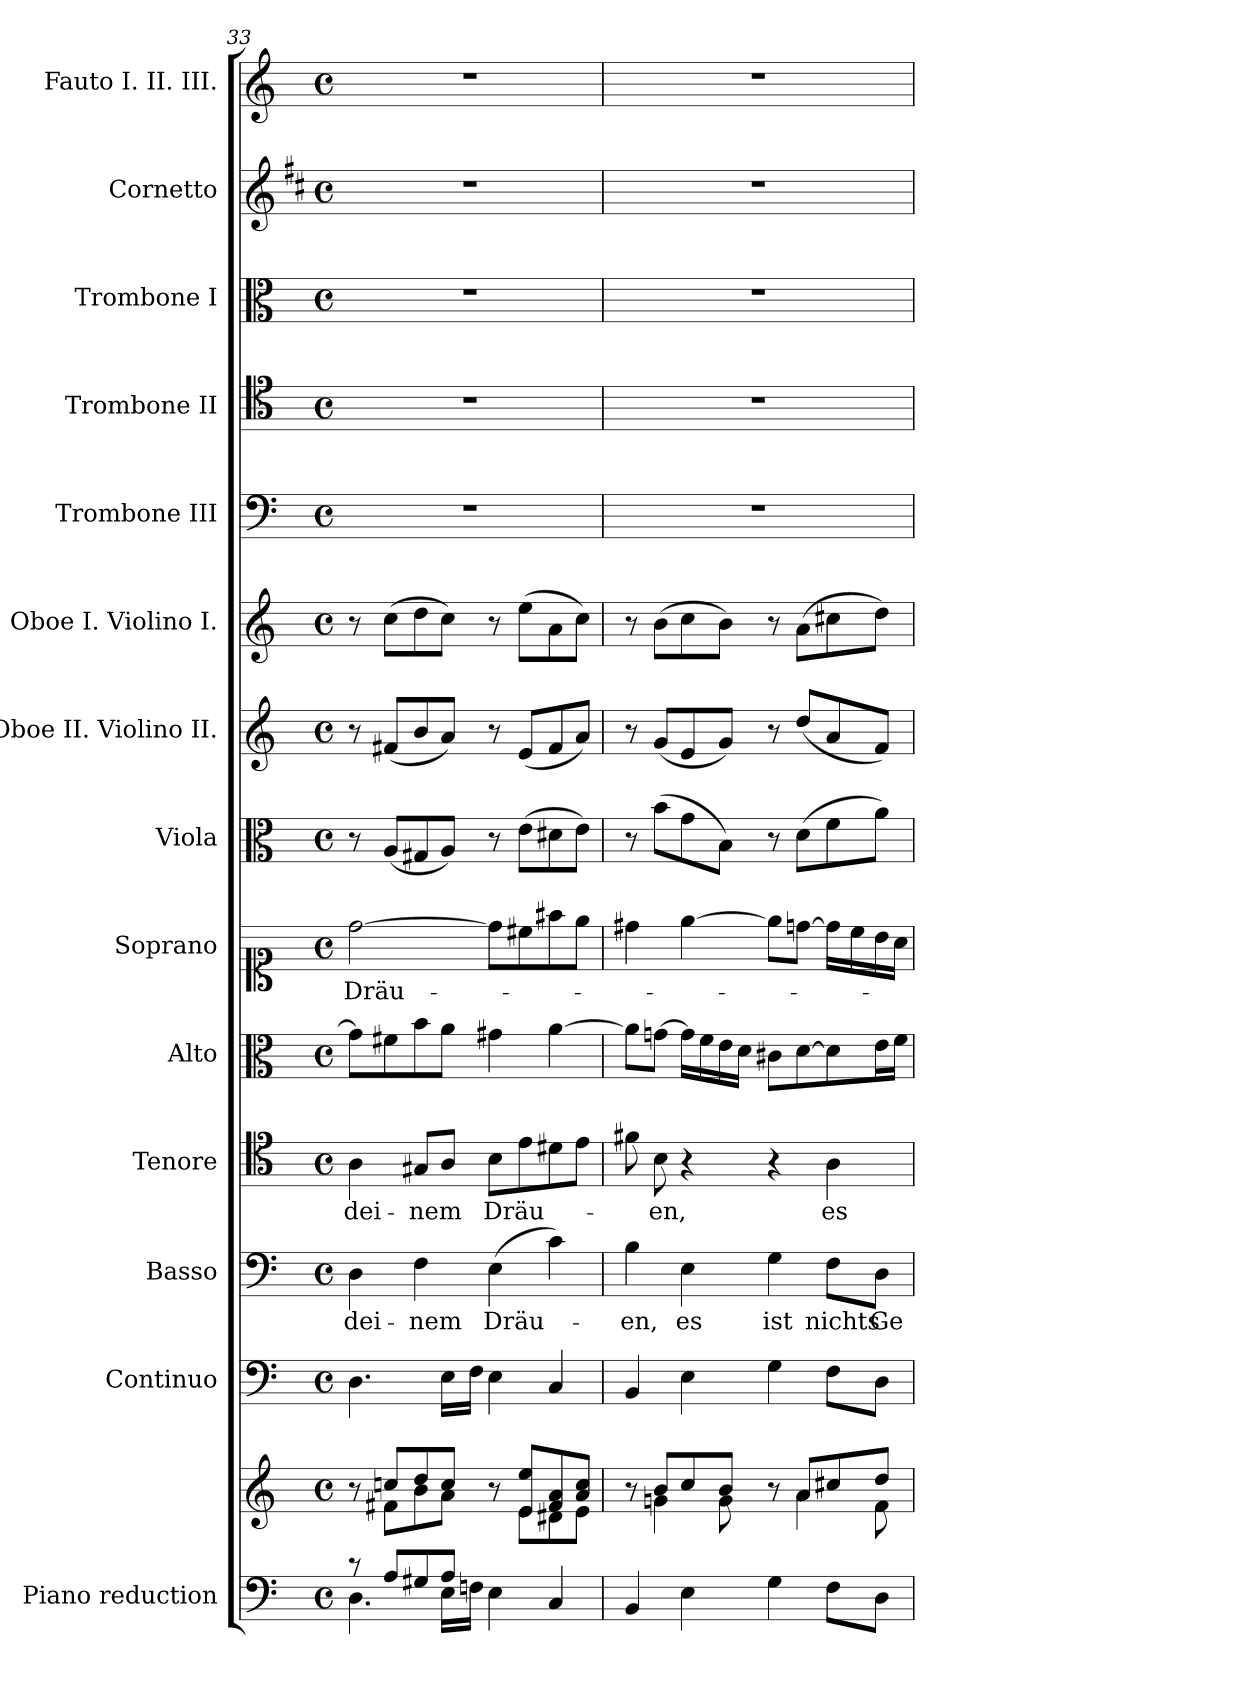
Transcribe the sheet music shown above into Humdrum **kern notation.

**kern	**kern	**kern	**kern	**text	**kern	**text	**kern	**kern	**text	**kern	**kern	**kern	**kern	**kern	**kern	**kern	**kern
*part14	*part14	*part13	*part12	*part12	*part11	*part11	*part10	*part9	*part9	*part8	*part7	*part6	*part5	*part4	*part3	*part2	*part1
*staff15	*staff14	*staff13	*staff12	*staff12	*staff11	*staff11	*staff10	*staff9	*staff9	*staff8	*staff7	*staff6	*staff5	*staff4	*staff3	*staff2	*staff1
*I"Piano reduction	*	*I"Continuo	*I"Basso	*	*I"Tenore	*	*I"Alto	*I"Soprano	*	*I"Viola	*I"Oboe II. Violino II.	*I"Oboe I. Violino I.	*I"Trombone III	*I"Trombone II	*I"Trombone I	*I"Cornetto	*I"Fauto I. II. III.
*I'Pno	*	*	*	*	*	*	*	*	*	*	*	*I'Ob	*I'Trb	*I'Trb	*I'Trb	*	*
*clefF4	*clefG2	*clefF4	*clefF4	*	*clefC4	*	*clefC3	*clefC1	*	*clefC3	*clefG2	*clefG2	*clefF4	*clefC4	*clefC3	*clefG2	*clefG2
*	*	*	*	*	*	*	*	*	*	*	*	*	*	*ITrd7c12	*ITrd7c12	*ITrd1c2	*
*k[]	*k[]	*k[]	*k[]	*	*k[]	*	*k[]	*k[]	*	*k[]	*k[]	*k[]	*k[]	*k[]	*k[]	*k[]	*k[]
*M4/4	*M4/4	*M4/4	*M4/4	*	*M4/4	*	*M4/4	*M4/4	*	*M4/4	*M4/4	*M4/4	*M4/4	*M4/4	*M4/4	*M4/4	*M4/4
*met(c)	*met(c)	*met(c)	*met(c)	*	*met(c)	*	*met(c)	*met(c)	*	*met(c)	*met(c)	*met(c)	*met(c)	*met(c)	*met(c)	*met(c)	*met(c)
=33	=33	=33	=33	=33	=33	=33	=33	=33	=33	=33	=33	=33	=33	=33	=33	=33	=33
*^	*^	*	*	*	*	*	*	*	*	*	*	*	*	*	*	*	*
!	!	!	!	!	!	!LO:LY:b	!	!LO:LY:b	!	!	!LO:LY:b	!	!	!	!	!	!	!	!
8r	4.D\	8r	8ryy	4.D\	4D\	dei-	4A\	dei-	8g\L]	[2dd\	Dräu-	8r	8r	8r	1r	1r	1r	1r	1r
8A/L	.	8ccn/L	8f#X\L	.	.	.	.	.	8f#X\	.	.	(8A/L	(8f#X/L	(8cc\L	.	.	.	.	.
!	!	!	!	!	!	!LO:LY:b	!	!LO:LY:b	!	!	!	!	!	!	!	!	!	!	!
8G#X/	.	8dd/	8b\	.	4F\	nem	8G#X/L	nem	8b\	.	.	8G#X/	8b/	8dd\	.	.	.	.	.
8A/J	16E\LL	8cc/J	8a\J	16E\LL	.	.	8A/J	.	8a\J	.	.	8A/J)	8a/J)	8cc\J)	.	.	.	.	.
.	16Fn\JJ	.	.	16F\JJ	.	.	.	.	.	.	.	.	.	.	.	.	.	.	.
!	!	!	!	!	!	!LO:LY:b	!	!LO:LY:b	!	!	!	!	!	!	!	!	!	!	!
2ryy	4E\	8r	8ryy	4E\	(4E\	Dräu-	8B\L	Dräu-	4g#X\	8dd\L]	.	8r	8r	8r	.	.	.	.	.
.	.	8e/ 8ee/L	8e\L	.	.	.	8e\	.	.	8cc#X\	.	(8e\L	(8e/L	(8ee\L	.	.	.	.	.
.	4C/	8f#/ 8a/	8d#X\	4C/	4c\)	.	8d#X\	.	[4a\	8ff#X\	.	8d#X\	8f#/	8a\	.	.	.	.	.
.	.	8a/ 8cc/J	8e\J	.	.	.	8e\J	.	.	8ee\J	.	8e\J)	8a/J)	8cc\J)	.	.	.	.	.
*v	*v	*	*	*	*	*	*	*	*	*	*	*	*	*	*	*	*	*	*
=34	=34	=34	=34	=34	=34	=34	=34	=34	=34	=34	=34	=34	=34	=34	=34	=34	=34	=34
!	!	!	!	!	!LO:LY:b	!	!	!	!	!	!	!	!	!	!	!	!	!
4BB/	8r	8ryy	4BB/	4B\	-en,	8f#X\	.	8a\L]	4dd#X\	.	8r	8r	8r	1r	1r	1r	1r	1r
!	!	!	!	!	!	!	!LO:LY:b	!	!	!	!	!	!	!	!	!	!	!
.	8b/L	4gn\	.	.	.	8B\	-en,	[8gn\J	.	.	(8b\L	(8g/L	(8b\L	.	.	.	.	.
!	!	!	!	!	!LO:LY:b	!	!	!	!	!	!	!	!	!	!	!	!	!
4E\	8cc/	.	4E\	4E\	es	4r	.	16g\LL]	[4ee\	.	8g\	8e/	8cc\	.	.	.	.	.
.	.	.	.	.	.	.	.	16f\	.	.	.	.	.	.	.	.	.	.
.	8b/J	8g\	.	.	.	.	.	16e\	.	.	8B\J)	8g/J)	8b\J)	.	.	.	.	.
.	.	.	.	.	.	.	.	16d\JJ	.	.	.	.	.	.	.	.	.	.
!	!	!	!	!	!LO:LY:b	!	!	!	!	!	!	!	!	!	!	!	!	!
4G\	8r	8ryy	4G\	4G\	ist	4r	.	8c#X\L	8ee\L]	.	8r	8r	8r	.	.	.	.	.
.	8a/L	4a\	.	.	.	.	.	[8d\	[8ddn\J	.	(8d\L	(8dd/L	(8a\L	.	.	.	.	.
!	!	!	!	!	!LO:LY:b	!	!LO:LY:b	!	!	!	!	!	!	!	!	!	!	!
8F\L	8cc#X/	.	8F\L	8F\L	nichts	4A\	es	8d\]	16dd\LL]	.	8f\	8a/	8cc#X\	.	.	.	.	.
.	.	.	.	.	.	.	.	.	16cc\	.	.	.	.	.	.	.	.	.
!	!	!	!	!	!LO:LY:b	!	!	!	!	!	!	!	!	!	!	!	!	!
8D\J	8dd/J	8f\	8D\J	8D\J	Ge-	.	.	16e\L	16b\	.	8a\J)	8f/J)	8dd\J)	.	.	.	.	.
.	.	.	.	.	.	.	.	16f\JJ	16a\JJ	.	.	.	.	.	.	.	.	.
*	*v	*v	*	*	*	*	*	*	*	*	*	*	*	*	*	*	*	*
=	=	=	=	=	=	=	=	=	=	=	=	=	=	=	=	=	=
*-	*-	*-	*-	*-	*-	*-	*-	*-	*-	*-	*-	*-	*-	*-	*-	*-	*-
